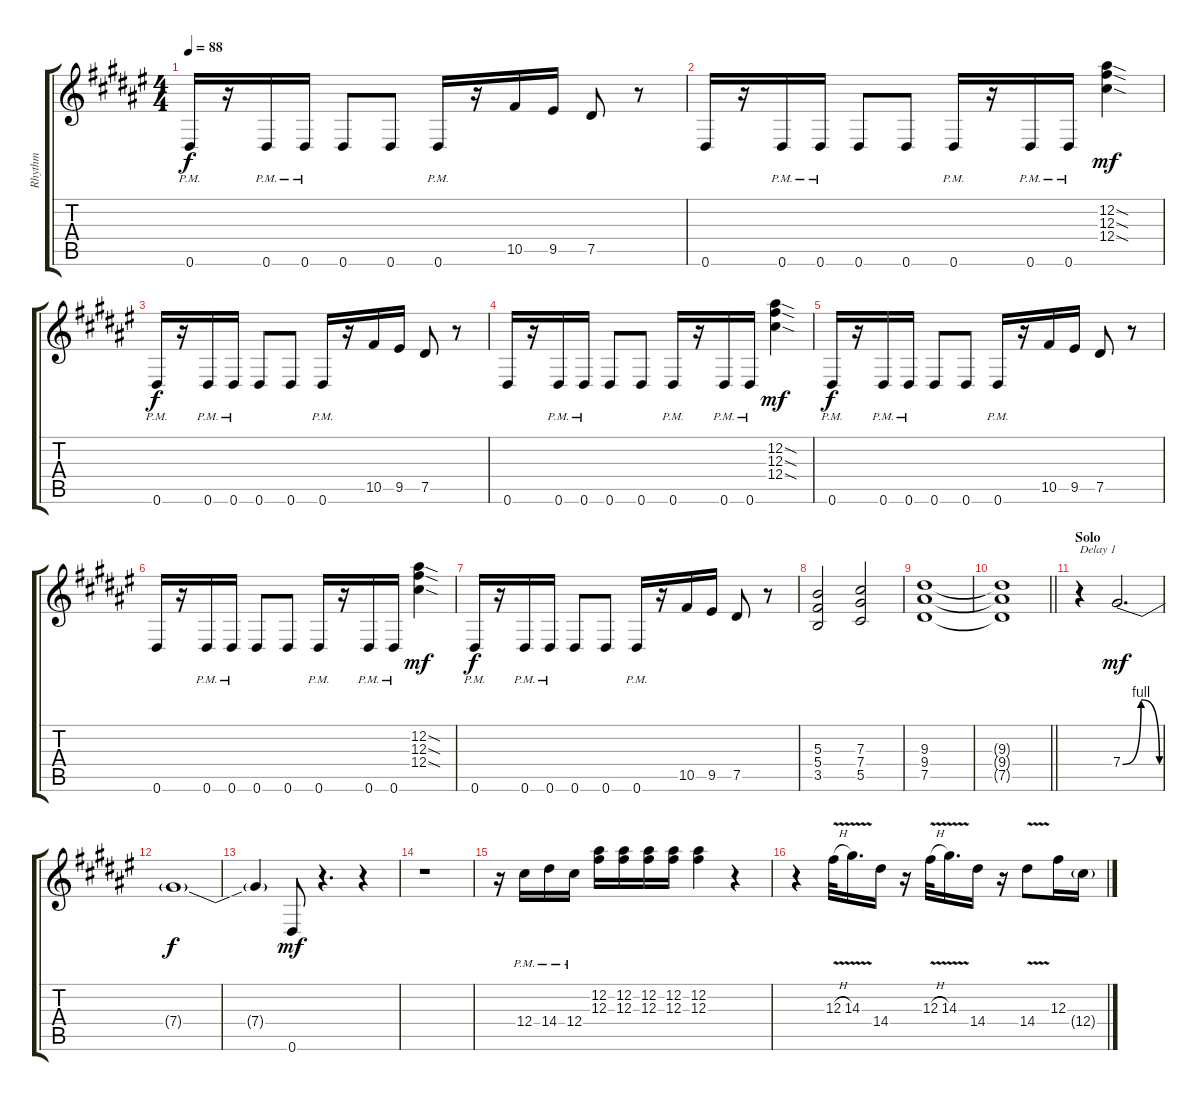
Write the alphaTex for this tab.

\track ("Rhythm" "Rhythm") {instrument overdrivenguitar}
\staff {score tabs}
\tuning (Eb4 Bb3 Gb3 Db3 Ab2 Eb2) {hide}
\ts (4 4)
\tempo 88
\clef g2
\ks f#
0.6{pm}.16{dy f} r.16 0.6{pm}.16 0.6{pm}.16 0.6.8 0.6.8 0.6{pm}.16 r.16 10.5.16 9.5.16 7.5.8 r.8 |
0.6.16 r.16 0.6{pm}.16 0.6{pm}.16 0.6.8 0.6.8 0.6{pm}.16 r.16 0.6{pm}.16 0.6{pm}.16 (12.2{sod} 12.3{sod} 12.4{sod}).4{dy mf} |
0.6{pm}.16{dy f} r.16 0.6{pm}.16 0.6{pm}.16 0.6.8 0.6.8 0.6{pm}.16 r.16 10.5.16 9.5.16 7.5.8 r.8 |
0.6.16 r.16 0.6{pm}.16 0.6{pm}.16 0.6.8 0.6.8 0.6{pm}.16 r.16 0.6{pm}.16 0.6{pm}.16 (12.2{sod} 12.3{sod} 12.4{sod}).4{dy mf} |
0.6{pm}.16{dy f} r.16 0.6{pm}.16 0.6{pm}.16 0.6.8 0.6.8 0.6{pm}.16 r.16 10.5.16 9.5.16 7.5.8 r.8 |
0.6.16 r.16 0.6{pm}.16 0.6{pm}.16 0.6.8 0.6.8 0.6{pm}.16 r.16 0.6{pm}.16 0.6{pm}.16 (12.2{sod} 12.3{sod} 12.4{sod}).4{dy mf} |
0.6{pm}.16{dy f} r.16 0.6{pm}.16 0.6{pm}.16 0.6.8 0.6.8 0.6{pm}.16 r.16 10.5.16 9.5.16 7.5.8 r.8 |
(5.3 5.4 3.5).2 (7.3 7.4 5.5).2 |
(9.3 9.4 7.5).1 |
\barLineRight lightlight
(9.3{t} 9.4{t} 7.5{t}).1 |
\section ("" "Solo")
r.4{txt "Delay 1"} 7.4{be (bendrelease 0 0 5 4 25 4 60 0)}.2{d dy mf} |
7.4{t}.1{dy f} |
7.4{t}.4 0.6.8{dy mf} r.4{d} r.4 |
r.1 |
r.16 12.4{pm}.16 14.4{pm}.16 12.4{pm}.16 (12.2 12.3).16 (12.2 12.3).16 (12.2 12.3).16 (12.2 12.3).16 (12.2 12.3).4 r.4 |
r.4 12.3{v h}.32 14.3{v}.16{d} 14.4.16 r.16 12.3{v h}.32 14.3{v}.16{d} 14.4.16 r.16 14.4{v}.8 12.3.16 12.4{g}.16
